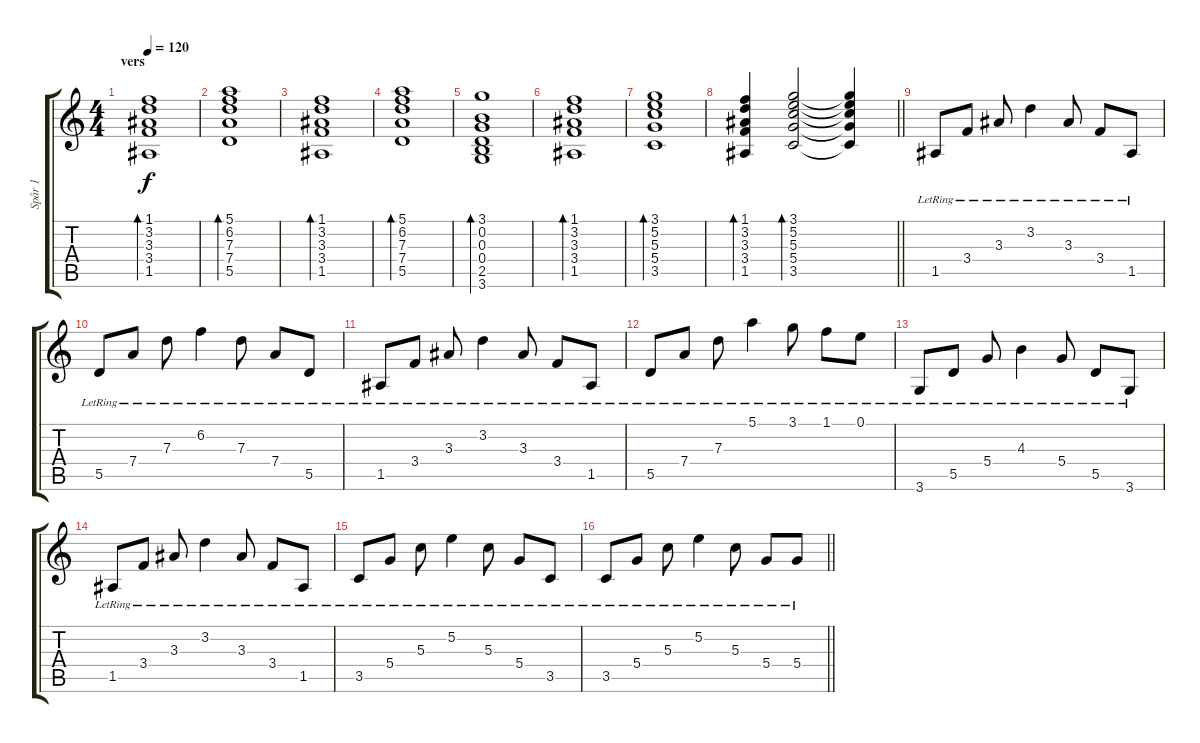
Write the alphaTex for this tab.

\track ("Spår 1" "Spår 1") {instrument electricguitarclean}
\staff {score tabs}
\tuning (E4 B3 G3 D3 A2 E2) {hide}
\ts (4 4)
\section ("" "vers")
\tempo 120
\clef g2
\ks c
(1.1 3.2 3.3 3.4 1.5).1{bd 120 dy f instrument electricguitarclean} |
(5.1 6.2 7.3 7.4 5.5).1{bd 120} |
(1.1 3.2 3.3 3.4 1.5).1{bd 120} |
(5.1 6.2 7.3 7.4 5.5).1{bd 120} |
(3.1 0.2 0.3 0.4 2.5 3.6).1{bd 120} |
(1.1 3.2 3.3 3.4 1.5).1{bd 120} |
(3.1 5.2 5.3 5.4 3.5).1{bd 120} |
\barLineRight lightlight
(1.1 3.2 3.3 3.4 1.5).4{bd 120} (3.1 5.2 5.3 5.4 3.5).2{bd 120} (3.1{t} 5.2{t} 5.3{t} 5.4{t} 3.5{t}).4 |
1.5{lr}.8 3.4{lr}.8 3.3{lr}.8 3.2{lr}.4 3.3{lr}.8 3.4{lr}.8 1.5{lr}.8 |
5.5{lr}.8 7.4{lr}.8 7.3{lr}.8 6.2{lr}.4 7.3{lr}.8 7.4{lr}.8 5.5{lr}.8 |
1.5{lr}.8 3.4{lr}.8 3.3{lr}.8 3.2{lr}.4 3.3{lr}.8 3.4{lr}.8 1.5{lr}.8 |
5.5{lr}.8 7.4{lr}.8 7.3{lr}.8 5.1{lr}.4 3.1{lr}.8 1.1{lr}.8 0.1{lr}.8 |
3.6{lr}.8 5.5{lr}.8 5.4{lr}.8 4.3{lr}.4 5.4{lr}.8 5.5{lr}.8 3.6{lr}.8 |
1.5{lr}.8 3.4{lr}.8 3.3{lr}.8 3.2{lr}.4 3.3{lr}.8 3.4{lr}.8 1.5{lr}.8 |
3.5{lr}.8 5.4{lr}.8 5.3{lr}.8 5.2{lr}.4 5.3{lr}.8 5.4{lr}.8 3.5{lr}.8 |
\barLineRight lightlight
3.5{lr}.8 5.4{lr}.8 5.3{lr}.8 5.2{lr}.4 5.3{lr}.8 5.4{lr}.8 5.4{lr}.8
